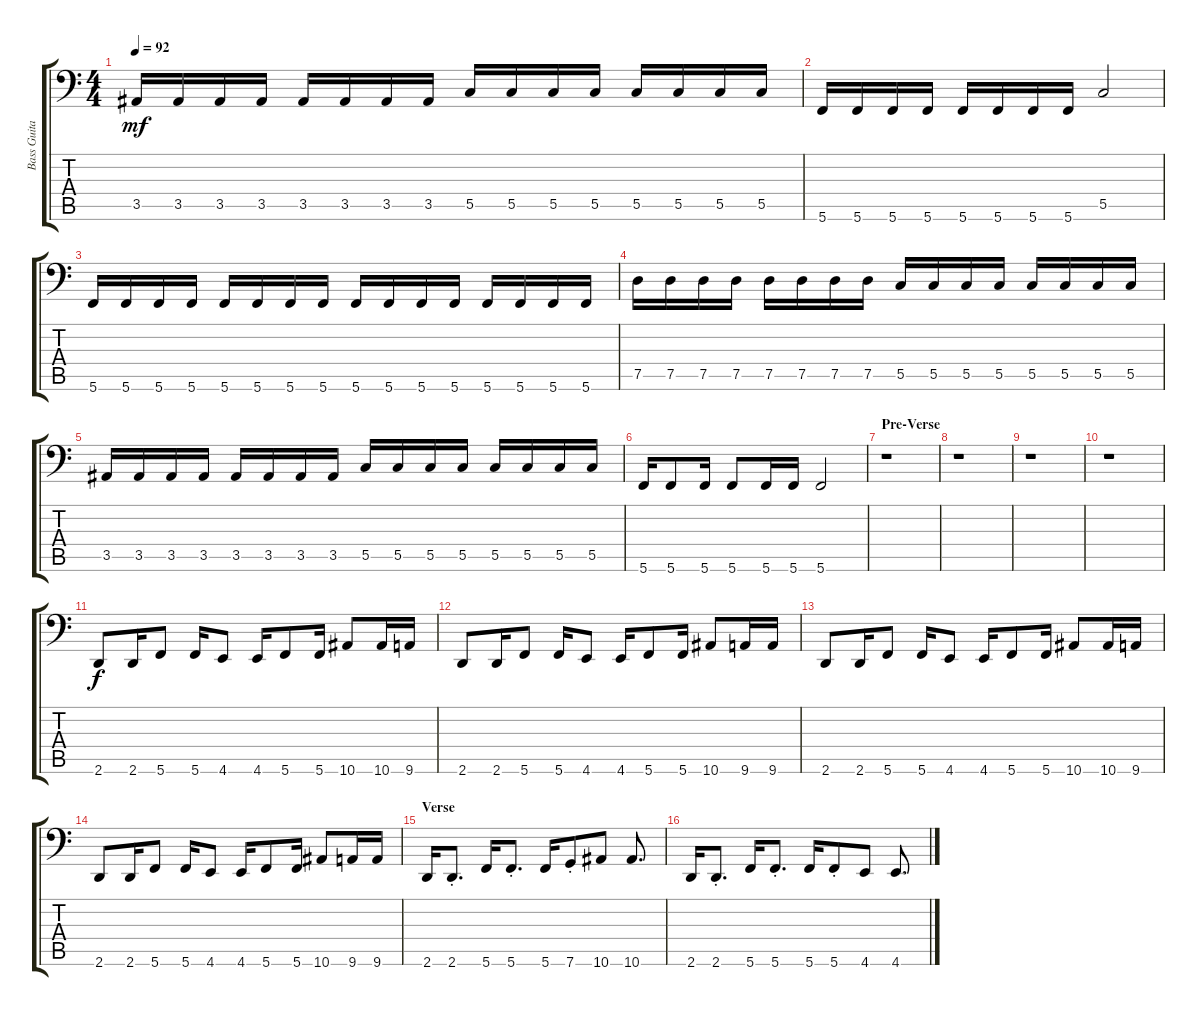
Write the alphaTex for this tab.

\track ("Bass Guitar" "Bass Guita") {instrument electricbassfinger}
\staff {score tabs}
\tuning (D3 A2 F2 C2 G1 C1) {hide}
\ts (4 4)
\tempo 92
\clef f4
\ks c
3.5.16{dy mf} 3.5.16 3.5.16 3.5.16 3.5.16 3.5.16 3.5.16 3.5.16 5.5.16 5.5.16 5.5.16 5.5.16 5.5.16 5.5.16 5.5.16 5.5.16 |
5.6.16 5.6.16 5.6.16 5.6.16 5.6.16 5.6.16 5.6.16 5.6.16 5.5.2 |
5.6.16 5.6.16 5.6.16 5.6.16 5.6.16 5.6.16 5.6.16 5.6.16 5.6.16 5.6.16 5.6.16 5.6.16 5.6.16 5.6.16 5.6.16 5.6.16 |
7.5.16 7.5.16 7.5.16 7.5.16 7.5.16 7.5.16 7.5.16 7.5.16 5.5.16 5.5.16 5.5.16 5.5.16 5.5.16 5.5.16 5.5.16 5.5.16 |
3.5.16 3.5.16 3.5.16 3.5.16 3.5.16 3.5.16 3.5.16 3.5.16 5.5.16 5.5.16 5.5.16 5.5.16 5.5.16 5.5.16 5.5.16 5.5.16 |
5.6.16 5.6.8 5.6.16 5.6.8 5.6.16 5.6.16 5.6.2 |
\section ("" "Pre-Verse")
r.1 |
r.1 |
r.1 |
r.1 |
2.6.8{dy f} 2.6.16 5.6.8 5.6.16 4.6.8 4.6.16 5.6.8 5.6.16 10.6.8 10.6.16 9.6.16 |
2.6.8 2.6.16 5.6.8 5.6.16 4.6.8 4.6.16 5.6.8 5.6.16 10.6.8 9.6.16 9.6.16 |
2.6.8 2.6.16 5.6.8 5.6.16 4.6.8 4.6.16 5.6.8 5.6.16 10.6.8 10.6.16 9.6.16 |
2.6.8 2.6.16 5.6.8 5.6.16 4.6.8 4.6.16 5.6.8 5.6.16 10.6.8 9.6.16 9.6.16 |
\section ("" "Verse")
2.6.16 2.6{st}.8{d} 5.6.16 5.6{st}.8{d} 5.6.16 7.6{st}.8 10.6.8 10.6.8{d} |
2.6.16 2.6{st}.8{d} 5.6.16 5.6{st}.8{d} 5.6.16 5.6{st}.8 4.6.8 4.6.8{d}
